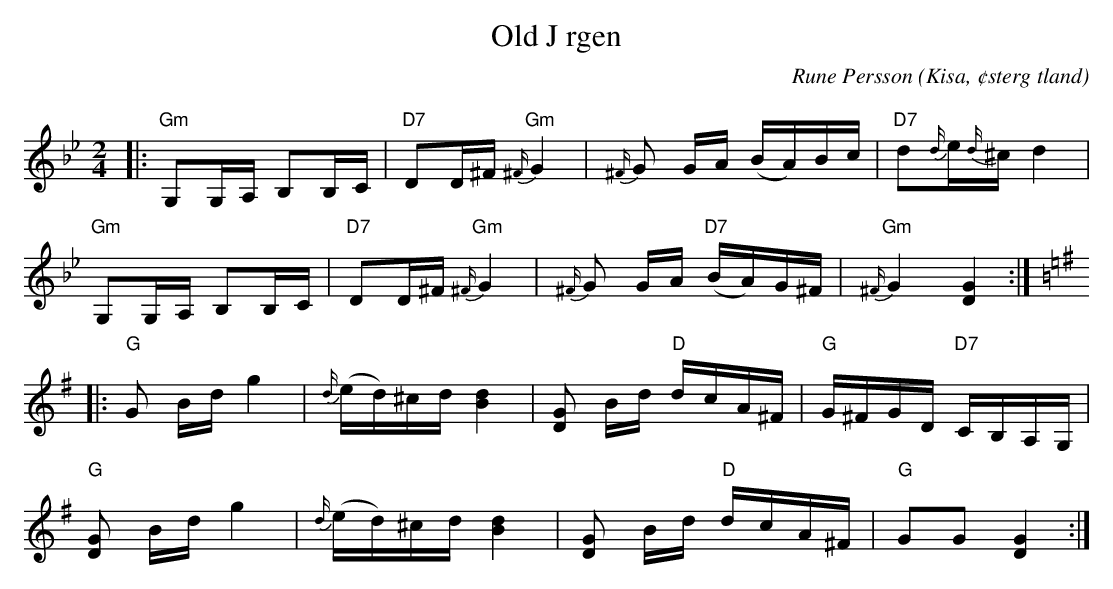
X:1
T:Old J rgen
C:Rune Persson
O:Kisa, ¢sterg tland
Q:65
M:2/4
L:1/8
K:Gm
|:"Gm"G,G,/A,/ B,B,/C/|"D7"DD/^F/ "Gm"{^F/}G2|{^F/}G G/A/ (B/A/)B/c/|"D7"d{d/}e/{d/}^c/ d2|
"Gm"G,G,/A,/ B,B,/C/|"D7"DD/^F/ "Gm"{^F/}G2|{^F/}G G/A/"D7" (B/A/)G/^F/|"Gm"{^F/}G2 [DG]2:|
[K:G]|:"G"G B/d/ g2|{d/}(e/d/)^c/d/ [dB]2|[GD] B/d/ "D"d/c/A/^F/|"G"G/^F/G/D/ "D7"C/B,/A,/G,/|
"G"[DG] B/d/ g2|{d/}(e/d/)^c/d/ [dB]2|[GD] B/d/ "D"d/c/A/^F/|"G"GG [DG]2 :|]
